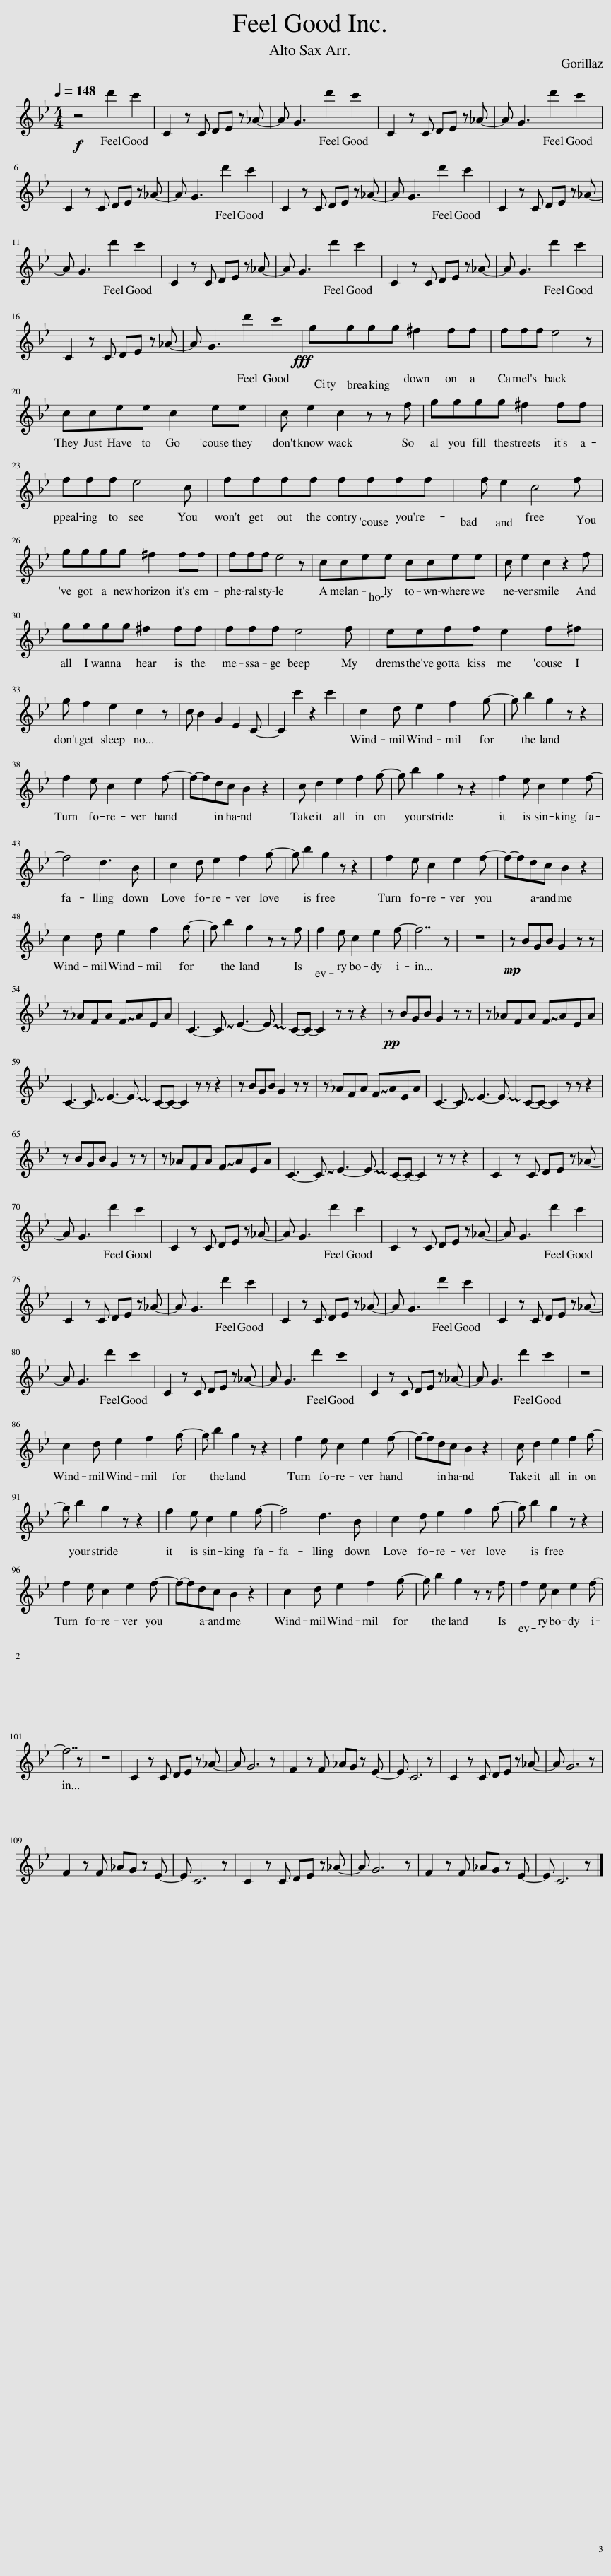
X:1
L:1/8
Q:1/4=148
M:4/4
I:linebreak $
K:none
V:1 treble transpose=-9
V:1
[K:Bb]!f! z4 d'2 c'2 | C2 z C DE z _A- | A G3 d'2 c'2 | C2 z C DE z _A- | A G3 d'2 c'2 |$ %5
 C2 z C DE z _A- | A G3 d'2 c'2 | C2 z C DE z _A- | A G3 d'2 c'2 | C2 z C DE z _A- |$ %10
 A G3 d'2 c'2 | C2 z C DE z _A- | A G3 d'2 c'2 | C2 z C DE z _A- | A G3 d'2 c'2 |$ %15
 C2 z C DE z _A- | A G3 d'2 c'2 |!fff! gggg ^f2 ff | fff e4 z |$ ccee c2 ee | %20
 c e2 c2 z z f | gggg ^f2 ff |$ fff e4 c | ffff ffff | f e2 c4 f |$ %25
 gggg ^f2 ff | fff e4 z | ccee ccee | c e2 c2 z2 f |$ gggg ^f2 ff | %30
 fff e4 f | eeff e2 f^f |$ g f2 e2 c2 z | c B2 G2 E2 C- | C2 c'2 z2 c'2 | %35
 c2 d e2 f2 g- | g b2 g2 z z2 |$ f2 e c2 e2 f- | f-fdc B2 z2 | c d2 e2 f2 g- | %40
 g b2 g2 z z2 | f2 e c2 e2 f- |$ f4 d3 B | c2 d e2 f2 g- | g b2 g2 z z2 | %45
 f2 e c2 e2 f- | f-fdc B2 z2 |$ c2 d e2 f2 g- | g b2 g2 z z f | f2 e c2 e2 f- | %50
 f7 z | z8 |!mp! z BGB G2 z z |$ z _AFA !~(!F!~)!AEA | C3- !~(!C !~)!E3- !~(!E | %55
 !~)!C-C- C2 z z z2 |!pp! z BGB G2 z z | z _AFA !~(!F!~)!AEA |$ C3- !~(!C !~)!E3- !~(!E | !~)!C-C- C2 z z z2 | %60
 z BGB G2 z z | z _AFA !~(!F!~)!AEA | C3- !~(!C !~)!E3- !~(!E | !~)!C-C- C2 z z z2 |$ z BGB G2 z z | %65
 z _AFA !~(!F!~)!AEA | C3- !~(!C !~)!E3- !~(!E | !~)!C-C- C2 z z z2 | C2 z C DE z _A- |$ A G3 d'2 c'2 | %70
 C2 z C DE z _A- | A G3 d'2 c'2 | C2 z C DE z _A- | A G3 d'2 c'2 |$ C2 z C DE z _A- | %75
 A G3 d'2 c'2 | C2 z C DE z _A- | A G3 d'2 c'2 | C2 z C DE z _A- |$ A G3 d'2 c'2 | %80
 C2 z C DE z _A- | A G3 d'2 c'2 | C2 z C DE z _A- | A G3 d'2 c'2 | z8 |$ %85
 c2 d e2 f2 g- | g b2 g2 z z2 | f2 e c2 e2 f- | f-fdc B2 z2 | c d2 e2 f2 g- |$ %90
 g b2 g2 z z2 | f2 e c2 e2 f- | f4 d3 B | c2 d e2 f2 g- | g b2 g2 z z2 |$ %95
 f2 e c2 e2 f- | f-fdc B2 z2 | c2 d e2 f2 g- | g b2 g2 z z f | f2 e c2 e2 f- |$ %100
 f7 z | z8 | C2 z C DE z _A- | A G6 z | F2 z F _AG z E- | %105
 E C6 z | C2 z C DE z _A- | A G6 z |$ F2 z F _AG z E- | E C6 z | %110
 C2 z C DE z _A- | A G6 z | F2 z F _AG z E- | E C6 z |] %114
